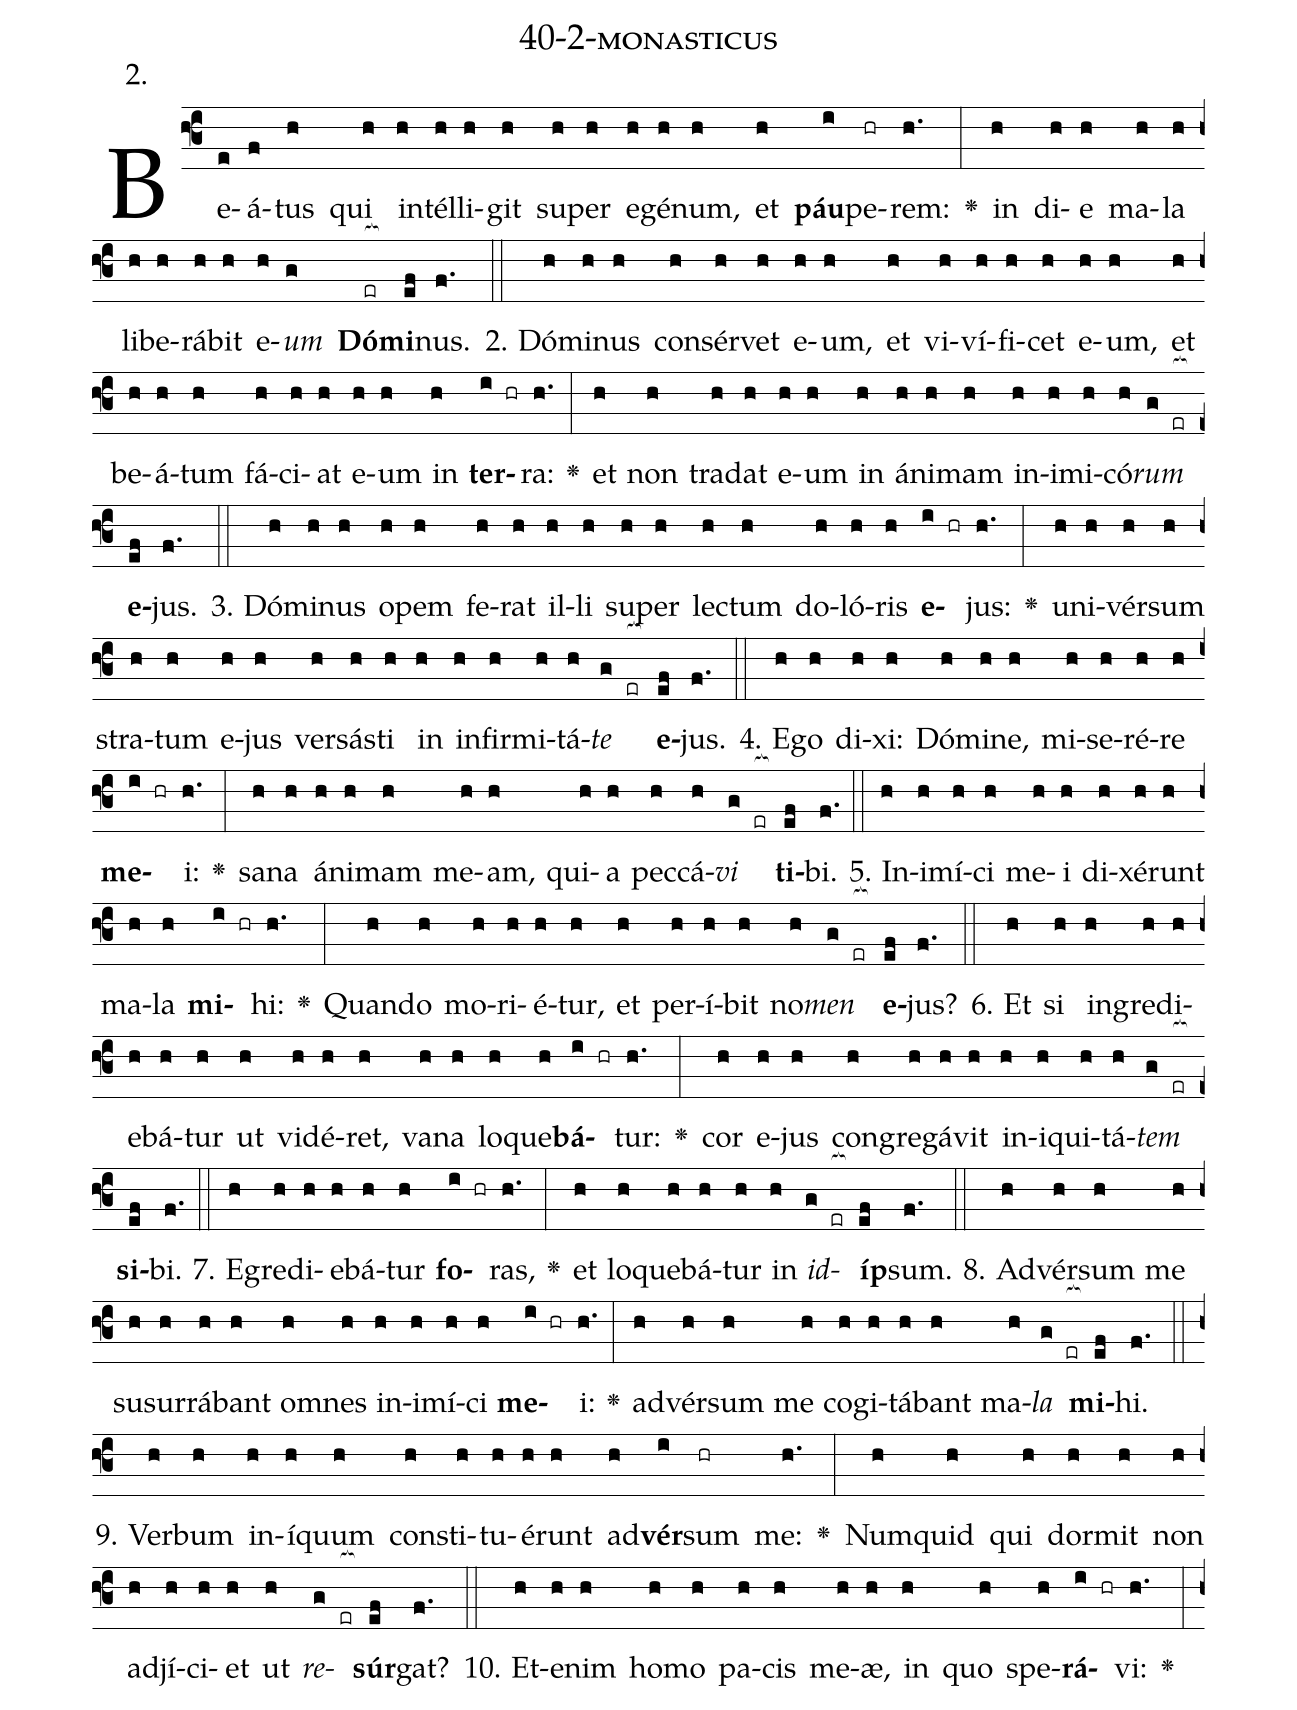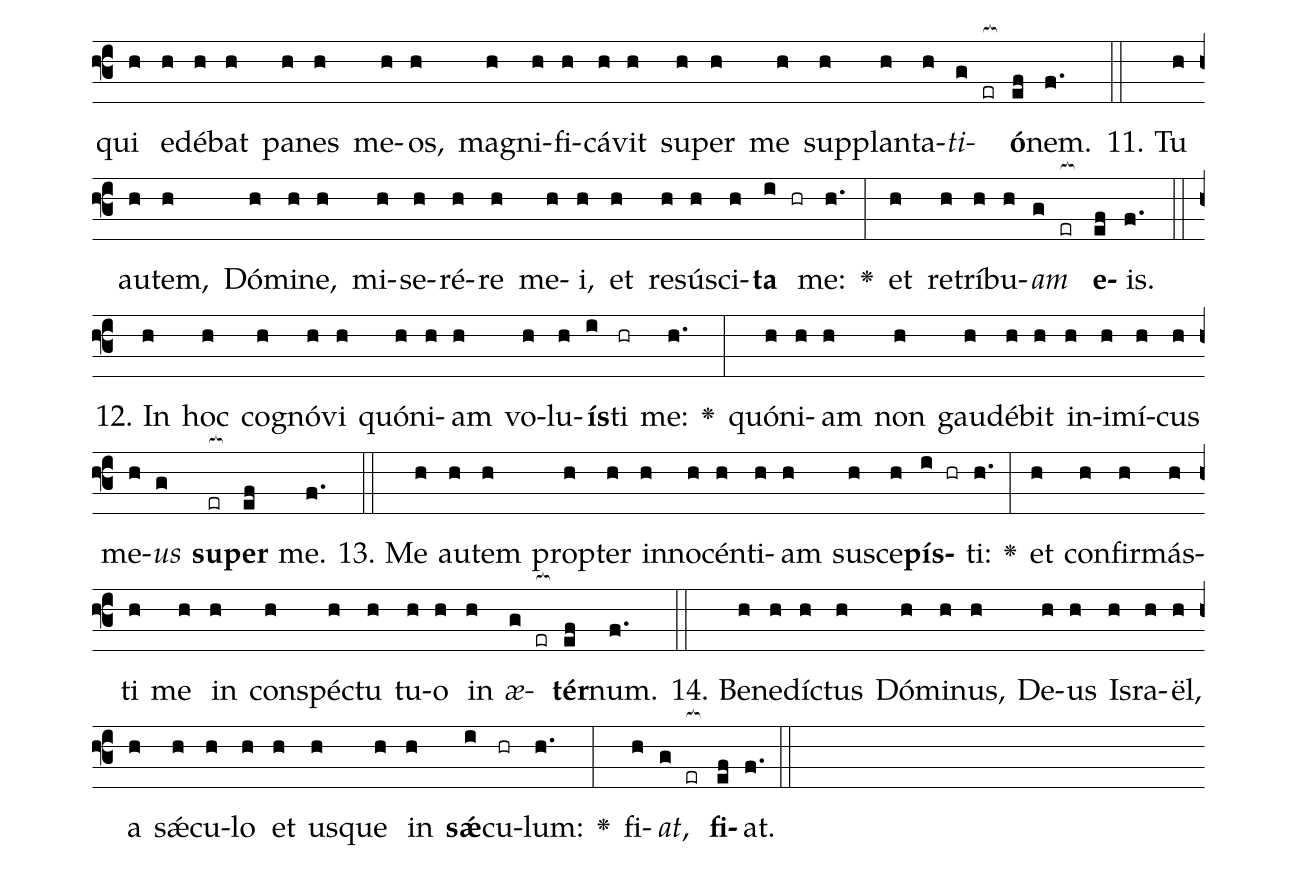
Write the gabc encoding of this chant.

name: 40-2-monasticus;
annotation: 2.;
%%
(f3)Be(e)á(f)tus(h) qui(h) in(h)tél(h)li(h)git(h) su(h)per(h) e(h)gé(h)num,(h) et(h) <b>páu</b>(i)pe(hr)rem:(h.) <v>\greheightstar</v>(:) in(h) di(h)e(h) ma(h)la(h) li(h)be(h)rá(h)bit(h) e(h)<i>um</i>(g) <b>Dó</b>(er[ocb:1{])<b>mi</b>(ef[ocb:0}])nus.(f.) (::)
2. Dó(h)mi(h)nus(h) con(h)sér(h)vet(h) e(h)um,(h) et(h) vi(h)ví(h)fi(h)cet(h) e(h)um,(h) et(h) be(h)á(h)tum(h) fá(h)ci(h)at(h) e(h)um(h) in(h) <b>ter</b>(i hr)ra:(h.) <v>\greheightstar</v>(:) et(h) non(h) tra(h)dat(h) e(h)um(h) in(h) á(h)ni(h)mam(h) in(h)i(h)mi(h)có(h)<i>rum</i>(g er[ocb:1{]) <b>e</b>(ef[ocb:0}])jus.(f.) (::)
3. Dó(h)mi(h)nus(h) o(h)pem(h) fe(h)rat(h) il(h)li(h) su(h)per(h) lec(h)tum(h) do(h)ló(h)ris(h) <b>e</b>(i hr)jus:(h.) <v>\greheightstar</v>(:) u(h)ni(h)vér(h)sum(h) stra(h)tum(h) e(h)jus(h) ver(h)sás(h)ti(h) in(h) in(h)fir(h)mi(h)tá(h)<i>te</i>(g er[ocb:1{]) <b>e</b>(ef[ocb:0}])jus.(f.) (::)
4. E(h)go(h) di(h)xi:(h) Dó(h)mi(h)ne,(h) mi(h)se(h)ré(h)re(h) <b>me</b>(i hr)i:(h.) <v>\greheightstar</v>(:) sa(h)na(h) á(h)ni(h)mam(h) me(h)am,(h) qui(h)a(h) pec(h)cá(h)<i>vi</i>(g er[ocb:1{]) <b>ti</b>(ef[ocb:0}])bi.(f.) (::)
5. In(h)i(h)mí(h)ci(h) me(h)i(h) di(h)xé(h)runt(h) ma(h)la(h) <b>mi</b>(i hr)hi:(h.) <v>\greheightstar</v>(:) Quan(h)do(h) mo(h)ri(h)é(h)tur,(h) et(h) per(h)í(h)bit(h) no(h)<i>men</i>(g er[ocb:1{]) <b>e</b>(ef[ocb:0}])jus?(f.) (::)
6. Et(h) si(h) in(h)gre(h)di(h)e(h)bá(h)tur(h) ut(h) vi(h)dé(h)ret,(h) va(h)na(h) lo(h)que(h)<b>bá</b>(i hr)tur:(h.) <v>\greheightstar</v>(:) cor(h) e(h)jus(h) con(h)gre(h)gá(h)vit(h) in(h)i(h)qui(h)tá(h)<i>tem</i>(g er[ocb:1{]) <b>si</b>(ef[ocb:0}])bi.(f.) (::)
7. E(h)gre(h)di(h)e(h)bá(h)tur(h) <b>fo</b>(i hr)ras,(h.) <v>\greheightstar</v>(:) et(h) lo(h)que(h)bá(h)tur(h) in(h) <i>id</i>(g er[ocb:1{])<b>íp</b>(ef[ocb:0}])sum.(f.) (::)
8. Ad(h)vér(h)sum(h) me(h) su(h)sur(h)rá(h)bant(h) om(h)nes(h) in(h)i(h)mí(h)ci(h) <b>me</b>(i hr)i:(h.) <v>\greheightstar</v>(:) ad(h)vér(h)sum(h) me(h) co(h)gi(h)tá(h)bant(h) ma(h)<i>la</i>(g er[ocb:1{]) <b>mi</b>(ef[ocb:0}])hi.(f.) (::)
9. Ver(h)bum(h) in(h)í(h)quum(h) con(h)sti(h)tu(h)é(h)runt(h) ad(h)<b>vér</b>(i)sum(hr) me:(h.) <v>\greheightstar</v>(:) Num(h)quid(h) qui(h) dor(h)mit(h) non(h) ad(h)jí(h)ci(h)et(h) ut(h) <i>re</i>(g er[ocb:1{])<b>súr</b>(ef[ocb:0}])gat?(f.) (::)
10. Et(h)e(h)nim(h) ho(h)mo(h) pa(h)cis(h) me(h)æ,(h) in(h) quo(h) spe(h)<b>rá</b>(i hr)vi:(h.) <v>\greheightstar</v>(:) qui(h) e(h)dé(h)bat(h) pa(h)nes(h) me(h)os,(h) ma(h)gni(h)fi(h)cá(h)vit(h) su(h)per(h) me(h) sup(h)plan(h)ta(h)<i>ti</i>(g er[ocb:1{])<b>ó</b>(ef[ocb:0}])nem.(f.) (::)
11. Tu(h) au(h)tem,(h) Dó(h)mi(h)ne,(h) mi(h)se(h)ré(h)re(h) me(h)i,(h) et(h) re(h)sú(h)sci(h)<b>ta</b>(i hr) me:(h.) <v>\greheightstar</v>(:) et(h) re(h)trí(h)bu(h)<i>am</i>(g er[ocb:1{]) <b>e</b>(ef[ocb:0}])is.(f.) (::)
12. In(h) hoc(h) co(h)gnó(h)vi(h) quón(h)i(h)am(h) vo(h)lu(h)<b>ís</b>(i)ti(hr) me:(h.) <v>\greheightstar</v>(:) quón(h)i(h)am(h) non(h) gau(h)dé(h)bit(h) in(h)i(h)mí(h)cus(h) me(h)<i>us</i>(g) <b>su</b>(er[ocb:1{])<b>per</b>(ef[ocb:0}]) me.(f.) (::)
13. Me(h) au(h)tem(h) prop(h)ter(h) in(h)no(h)cén(h)ti(h)am(h) su(h)sce(h)<b>pís</b>(i hr)ti:(h.) <v>\greheightstar</v>(:) et(h) con(h)fir(h)más(h)ti(h) me(h) in(h) con(h)spéc(h)tu(h) tu(h)o(h) in(h) <i>æ</i>(g er[ocb:1{])<b>tér</b>(ef[ocb:0}])num.(f.) (::)
14. Be(h)ne(h)díc(h)tus(h) Dó(h)mi(h)nus,(h) De(h)us(h) Is(h)ra(h)ël,(h) a(h) sǽ(h)cu(h)lo(h) et(h) us(h)que(h) in(h) <b>sǽ</b>(i)cu(hr)lum:(h.) <v>\greheightstar</v>(:) fi(h)<i>at</i>,(g er[ocb:1{]) <b>fi</b>(ef[ocb:0}])at.(f.) (::)
